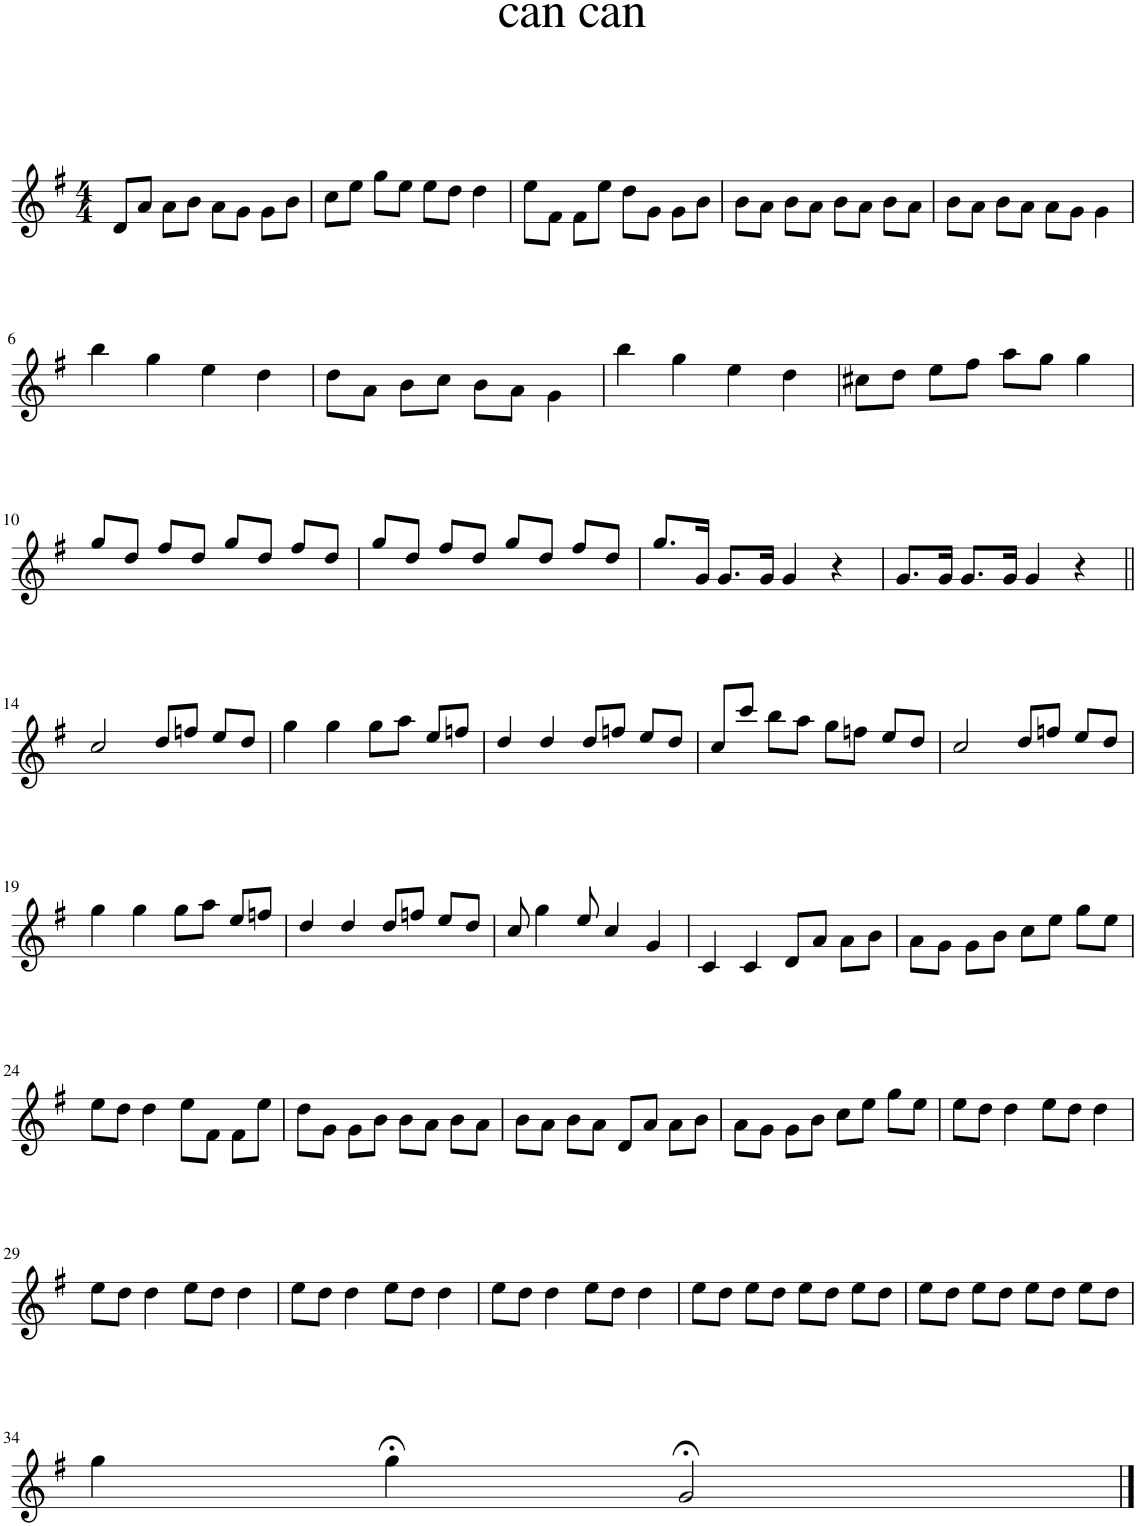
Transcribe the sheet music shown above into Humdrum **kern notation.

**kern
*part1
*staff1
*I"Piano
*I'Pno.
*clefG2
*k[f#]
*M4/4
=1
8d/L
8a/J
8a\L
8b\J
8a\L
8g\J
8g\L
8b\J
=2
8cc\L
8ee\J
8gg\L
8ee\J
8ee\L
8dd\J
4dd\
=3
8ee\L
8f#\J
8f#\L
8ee\J
8dd\L
8g\J
8g\L
8b\J
=4
8b\L
8a\J
8b\L
8a\J
8b\L
8a\J
8b\L
8a\J
=5
8b\L
8a\J
8b\L
8a\J
8a\L
8g\J
4g\
!!LO:LB:g=z
=6
4bb\
4gg\
4ee\
4dd\
=7
8dd\L
8a\J
8b\L
8cc\J
8b\L
8a\J
4g\
=8
4bb\
4gg\
4ee\
4dd\
=9
8cc#X\L
8dd\J
8ee\L
8ff#\J
8aa\L
8gg\J
4gg\
!!LO:LB:g=z
=10
8gg/L
8dd/J
8ff#/L
8dd/J
8gg/L
8dd/J
8ff#/L
8dd/J
=11
8gg/L
8dd/J
8ff#/L
8dd/J
8gg/L
8dd/J
8ff#/L
8dd/J
=12
8.gg/L
16g/Jk
8.g/L
16g/Jk
4g/
4r
=13
8.g/L
16g/Jk
8.g/L
16g/Jk
4g/
4r
!!LO:LB:g=z
=14||
2cc/
8dd/L
8ffn/J
8ee/L
8dd/J
=15
4gg\
4gg\
8gg\L
8aa\J
8ee/L
8ffn/J
=16
4dd/
4dd/
8dd/L
8ffn/J
8ee/L
8dd/J
=17
8cc/L
8ccc/J
8bb\L
8aa\J
8gg\L
8ffn\J
8ee/L
8dd/J
=18
2cc/
8dd/L
8ffn/J
8ee/L
8dd/J
!!LO:LB:g=z
=19
4gg\
4gg\
8gg\L
8aa\J
8ee/L
8ffn/J
=20
4dd/
4dd/
8dd/L
8ffn/J
8ee/L
8dd/J
=21
8cc/
4gg\
8ee/
4cc/
4g/
=22
4c/
4c/
8d/L
8a/J
8a\L
8b\J
=23
8a\L
8g\J
8g\L
8b\J
8cc\L
8ee\J
8gg\L
8ee\J
!!LO:LB:g=z
=24
8ee\L
8dd\J
4dd\
8ee\L
8f#\J
8f#\L
8ee\J
=25
8dd\L
8g\J
8g\L
8b\J
8b\L
8a\J
8b\L
8a\J
=26
8b\L
8a\J
8b\L
8a\J
8d/L
8a/J
8a\L
8b\J
=27
8a\L
8g\J
8g\L
8b\J
8cc\L
8ee\J
8gg\L
8ee\J
=28
8ee\L
8dd\J
4dd\
8ee\L
8dd\J
4dd\
!!LO:LB:g=z
=29
8ee\L
8dd\J
4dd\
8ee\L
8dd\J
4dd\
=30
8ee\L
8dd\J
4dd\
8ee\L
8dd\J
4dd\
=31
8ee\L
8dd\J
4dd\
8ee\L
8dd\J
4dd\
=32
8ee\L
8dd\J
8ee\L
8dd\J
8ee\L
8dd\J
8ee\L
8dd\J
=33
8ee\L
8dd\J
8ee\L
8dd\J
8ee\L
8dd\J
8ee\L
8dd\J
!!LO:LB:g=z
=34
4gg\
4gg;<\
2g;</
==
*-
